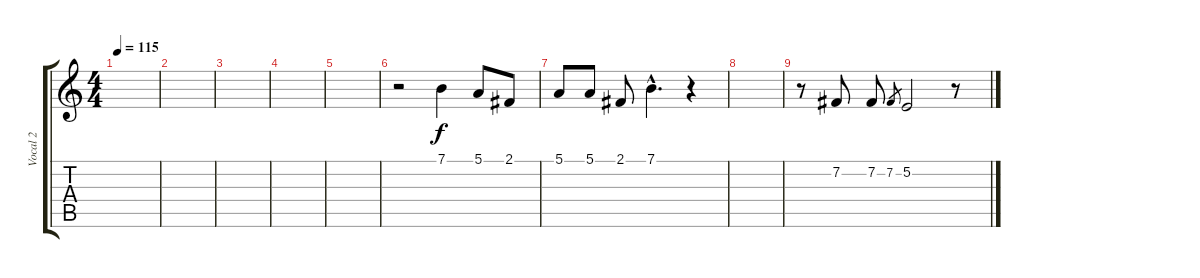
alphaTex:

\track ("Vocal 2" "Vocal 2") {instrument lead2sawtooth}
\staff {score tabs}
\tuning (E4 B3 G3 D3 A2 E2) {hide}
\ts (4 4)
\tempo 115
\clef g2
\ks c
|
|
|
|
|
r.2 7.1.4 5.1.8 2.1.8 |
5.1.8 5.1.8 2.1.8 7.1{hac}.4{d} r.4 |
|
r.8 7.2.8 7.2.8 7.2.8{gr} 5.2.2 r.8
